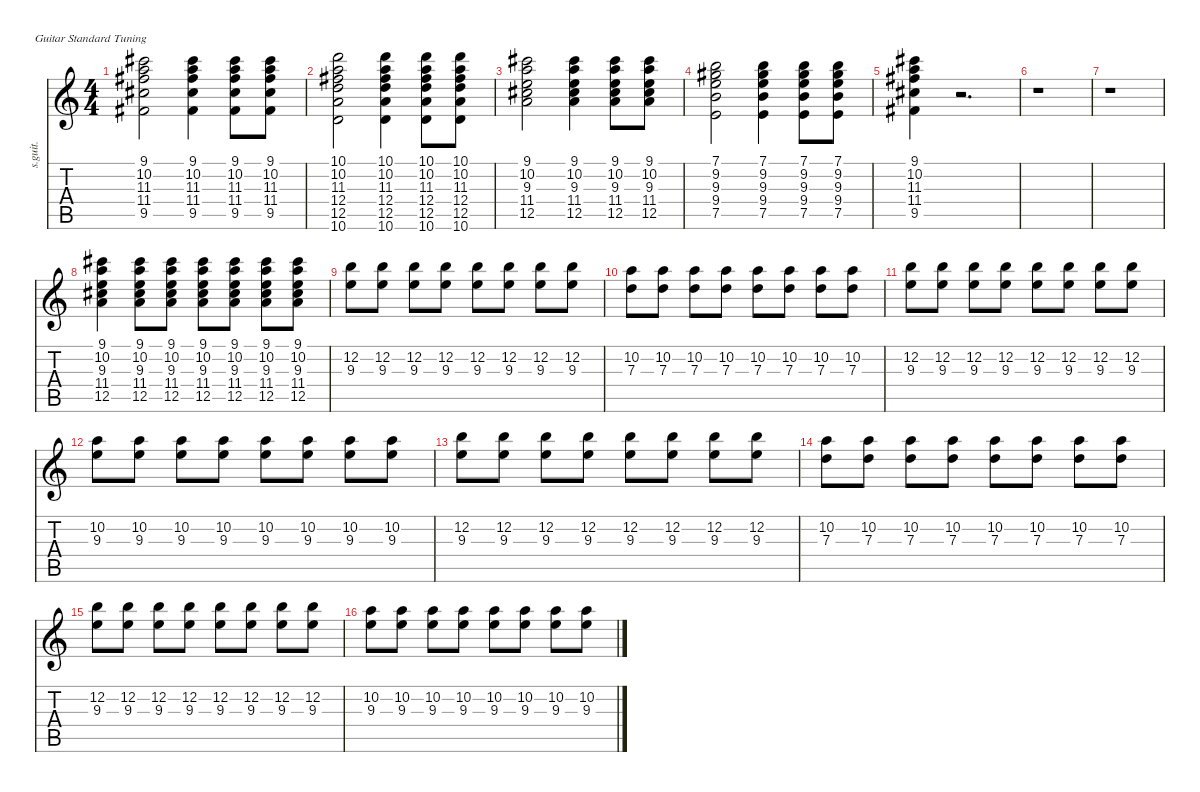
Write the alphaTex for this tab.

\defaultSystemsLayout 4
\hideDynamics
\bracketExtendMode nobrackets
\track ("" "s.guit.") {instrument distortionguitar}
\staff {score tabs}
\tuning (E4 B3 G3 D3 A2 E2)
\ts (4 4)
\tempo (190 hide)
\clef g2
\ks c
(9.1{acc #} 10.2 11.3{acc #} 11.4{acc #} 9.5{acc #}).2{dy f} (9.1{acc #} 10.2 11.3{acc #} 11.4{acc #} 9.5{acc #}).4 (9.1{acc #} 10.2 11.3{acc #} 11.4{acc #} 9.5{acc #}).8 (9.1{acc #} 10.2 11.3{acc #} 11.4{acc #} 9.5{acc #}).8 |
(10.1 10.2 11.3{acc #} 12.4 12.5 10.6).2 (10.1 10.2 11.3{acc #} 12.4 12.5 10.6).4 (10.1 10.2 11.3{acc #} 12.4 12.5 10.6).8 (10.1 10.2 11.3{acc #} 12.4 12.5 10.6).8 |
(9.1{acc #} 10.2 9.3 11.4{acc #} 12.5).2 (9.1{acc #} 10.2 9.3 11.4{acc #} 12.5).4 (9.1{acc #} 10.2 9.3 11.4{acc #} 12.5).8 (9.1{acc #} 10.2 9.3 11.4{acc #} 12.5).8 |
(7.1 9.2{acc #} 9.3 9.4 7.5).2 (7.1 9.2{acc #} 9.3 9.4 7.5).4 (7.1 9.2{acc #} 9.3 9.4 7.5).8 (7.1 9.2{acc #} 9.3 9.4 7.5).8 |
(9.1{acc #} 10.2 11.3{acc #} 11.4{acc #} 9.5{acc #}).4 r.2{d} |
r.1 |
r.1 |
(9.1{acc #} 10.2 9.3 11.4{acc #} 12.5).4 (9.1{acc #} 10.2 9.3 11.4{acc #} 12.5).8 (9.1{acc #} 10.2 9.3 11.4{acc #} 12.5).8 (9.1{acc #} 10.2 9.3 11.4{acc #} 12.5).8 (9.1{acc #} 10.2 9.3 11.4{acc #} 12.5).8 (9.1{acc #} 10.2 9.3 11.4{acc #} 12.5).8 (9.1{acc #} 10.2 9.3 11.4{acc #} 12.5).8 |
(12.2 9.3).8 (12.2 9.3).8 (12.2 9.3).8 (12.2 9.3).8 (12.2 9.3).8 (12.2 9.3).8 (12.2 9.3).8 (12.2 9.3).8 |
(10.2 7.3).8 (10.2 7.3).8 (10.2 7.3).8 (10.2 7.3).8 (10.2 7.3).8 (10.2 7.3).8 (10.2 7.3).8 (10.2 7.3).8 |
(12.2 9.3).8 (12.2 9.3).8 (12.2 9.3).8 (12.2 9.3).8 (12.2 9.3).8 (12.2 9.3).8 (12.2 9.3).8 (12.2 9.3).8 |
(10.2 9.3).8 (10.2 9.3).8 (10.2 9.3).8 (10.2 9.3).8 (10.2 9.3).8 (10.2 9.3).8 (10.2 9.3).8 (10.2 9.3).8 |
(12.2 9.3).8 (12.2 9.3).8 (12.2 9.3).8 (12.2 9.3).8 (12.2 9.3).8 (12.2 9.3).8 (12.2 9.3).8 (12.2 9.3).8 |
(10.2 7.3).8 (10.2 7.3).8 (10.2 7.3).8 (10.2 7.3).8 (10.2 7.3).8 (10.2 7.3).8 (10.2 7.3).8 (10.2 7.3).8 |
(12.2 9.3).8 (12.2 9.3).8 (12.2 9.3).8 (12.2 9.3).8 (12.2 9.3).8 (12.2 9.3).8 (12.2 9.3).8 (12.2 9.3).8 |
(10.2 9.3).8 (10.2 9.3).8 (10.2 9.3).8 (10.2 9.3).8 (10.2 9.3).8 (10.2 9.3).8 (10.2 9.3).8 (10.2 9.3).8
